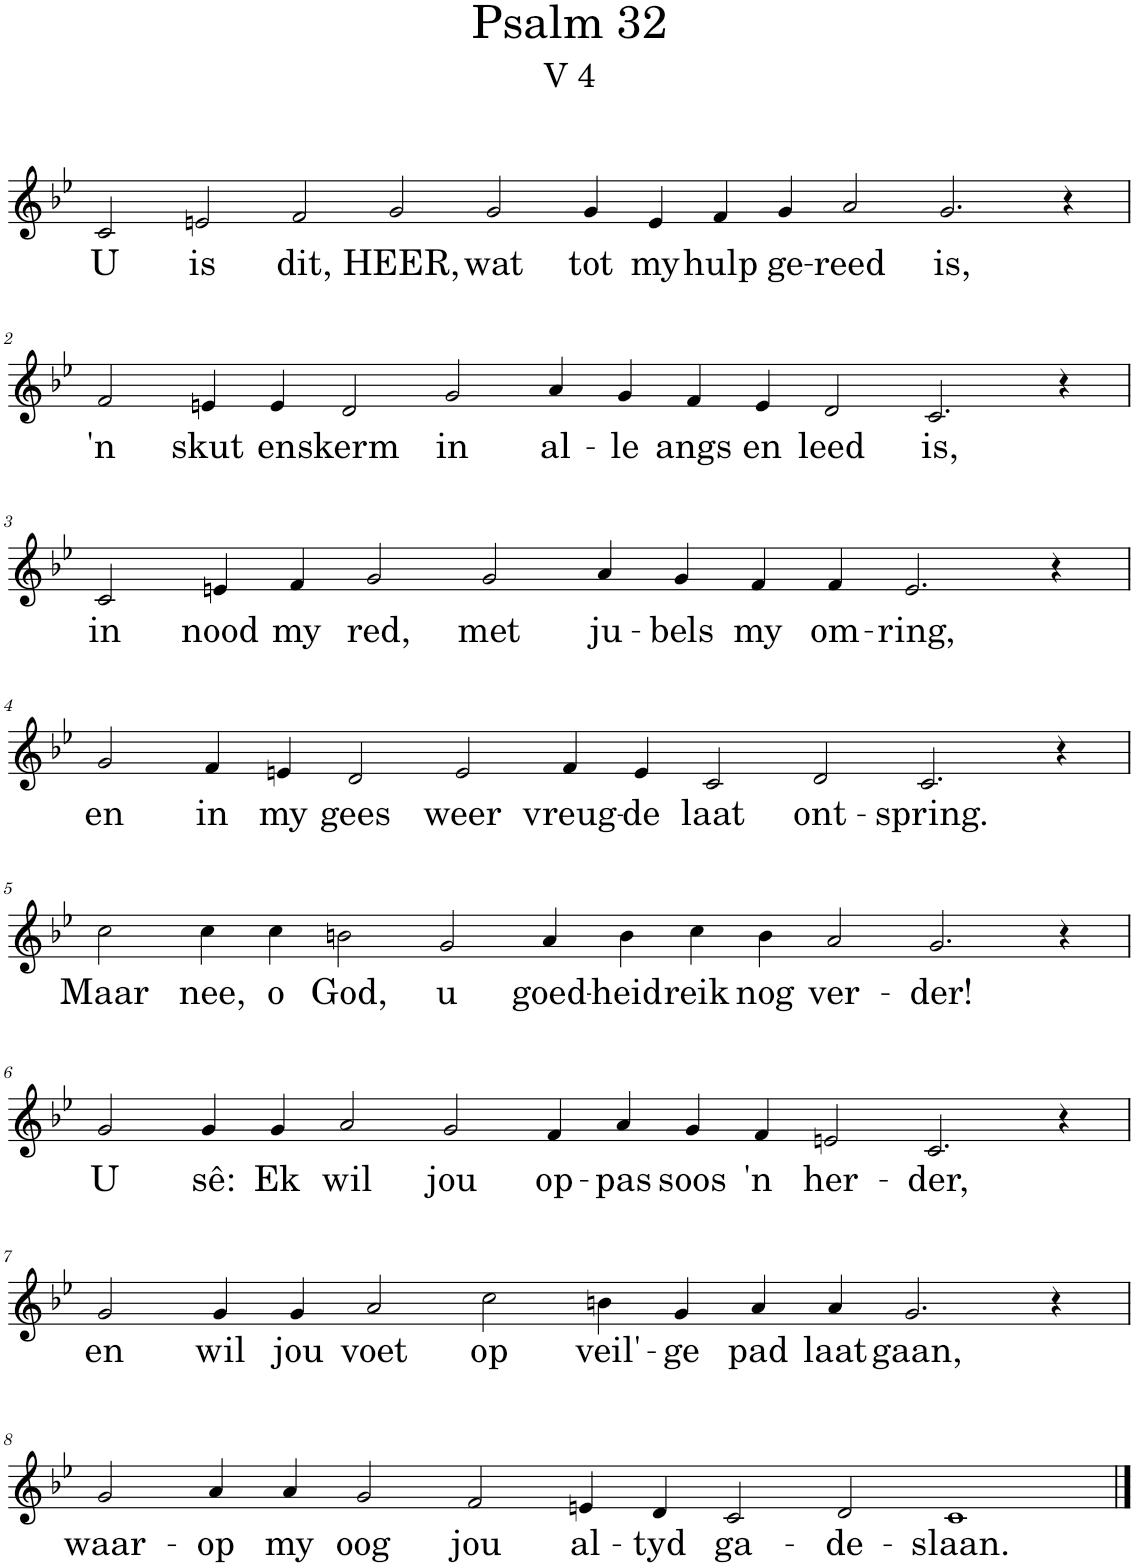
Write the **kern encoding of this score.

**kern	**text
*part1	*part1
*staff1	*staff1
*I"Pipe Organ	*
*I'Org.	*
*clefG2	*
*k[b-e-]	*
*M20/4	*
=1	=1
!	!LO:LY:b
2c/	U
!	!LO:LY:b
2en/	is
!	!LO:LY:b
2f/	dit,
!	!LO:LY:b
2g/	HEER,
!	!LO:LY:b
2g/	wat
!	!LO:LY:b
4g/	tot
!	!LO:LY:b
4e/	my
!	!LO:LY:b
4f/	hulp
!	!LO:LY:b
4g/	ge-
!	!LO:LY:b
2a/	-reed
!	!LO:LY:b
2.g/	is,
4r	.
!!LO:LB:g=z
=2	=2
*M20/4	*
!	!LO:LY:b
2f/	'n
!	!LO:LY:b
4en/	skut
!	!LO:LY:b
4e/	en
!	!LO:LY:b
2d/	skerm
!	!LO:LY:b
2g/	in
!	!LO:LY:b
4a/	al-
!	!LO:LY:b
4g/	-le
!	!LO:LY:b
4f/	angs
!	!LO:LY:b
4e/	en
!	!LO:LY:b
2d/	leed
!	!LO:LY:b
2.c/	is,
4r	.
!!LO:LB:g=z
=3	=3
*M16/4	*
!	!LO:LY:b
2c/	in
!	!LO:LY:b
4en/	nood
!	!LO:LY:b
4f/	my
!	!LO:LY:b
2g/	red,
!	!LO:LY:b
2g/	met
!	!LO:LY:b
4a/	ju-
!	!LO:LY:b
4g/	-bels
!	!LO:LY:b
4f/	my
!	!LO:LY:b
4f/	om-
!	!LO:LY:b
2.e/	-ring,
4r	.
!!LO:LB:g=z
=4	=4
*M18/4	*
!	!LO:LY:b
2g/	en
!	!LO:LY:b
4f/	in
!	!LO:LY:b
4en/	my
!	!LO:LY:b
2d/	gees
!	!LO:LY:b
2e/	weer
!	!LO:LY:b
4f/	vreug-
!	!LO:LY:b
4e/	-de
!	!LO:LY:b
2c/	laat
!	!LO:LY:b
2d/	ont-
!	!LO:LY:b
2.c/	-spring.
4r	.
!!LO:LB:g=z
=5	=5
!	!LO:LY:b
2cc\	Maar
!	!LO:LY:b
4cc\	nee,
!	!LO:LY:b
4cc\	o
!	!LO:LY:b
2bn\	God,
!	!LO:LY:b
2g/	u
!	!LO:LY:b
4a/	goed-
!	!LO:LY:b
4b\	-heid
!	!LO:LY:b
4cc\	reik
!	!LO:LY:b
4b\	nog
!	!LO:LY:b
2a/	ver-
!	!LO:LY:b
2.g/	-der!
4r	.
!!LO:LB:g=z
=6	=6
!	!LO:LY:b
2g/	U
!	!LO:LY:b
4g/	sê:
!	!LO:LY:b
4g/	Ek
!	!LO:LY:b
2a/	wil
!	!LO:LY:b
2g/	jou
!	!LO:LY:b
4f/	op-
!	!LO:LY:b
4a/	-pas
!	!LO:LY:b
4g/	soos
!	!LO:LY:b
4f/	'n
!	!LO:LY:b
2en/	her-
!	!LO:LY:b
2.c/	-der,
4r	.
!!LO:LB:g=z
=7	=7
*M16/4	*
!	!LO:LY:b
2g/	en
!	!LO:LY:b
4g/	wil
!	!LO:LY:b
4g/	jou
!	!LO:LY:b
2a/	voet
!	!LO:LY:b
2cc\	op
!	!LO:LY:b
4bn\	veil'-
!	!LO:LY:b
4g/	-ge
!	!LO:LY:b
4a/	pad
!	!LO:LY:b
4a/	laat
!	!LO:LY:b
2.g/	gaan,
4r	.
!!LO:LB:g=z
=8	=8
*M18/4	*
!	!LO:LY:b
2g/	waar-
!	!LO:LY:b
4a/	-op
!	!LO:LY:b
4a/	my
!	!LO:LY:b
2g/	oog
!	!LO:LY:b
2f/	jou
!	!LO:LY:b
4en/	al-
!	!LO:LY:b
4d/	-tyd
!	!LO:LY:b
2c/	ga-
!	!LO:LY:b
2d/	-de-
!	!LO:LY:b
1c	-slaan.
==	==
*-	*-
